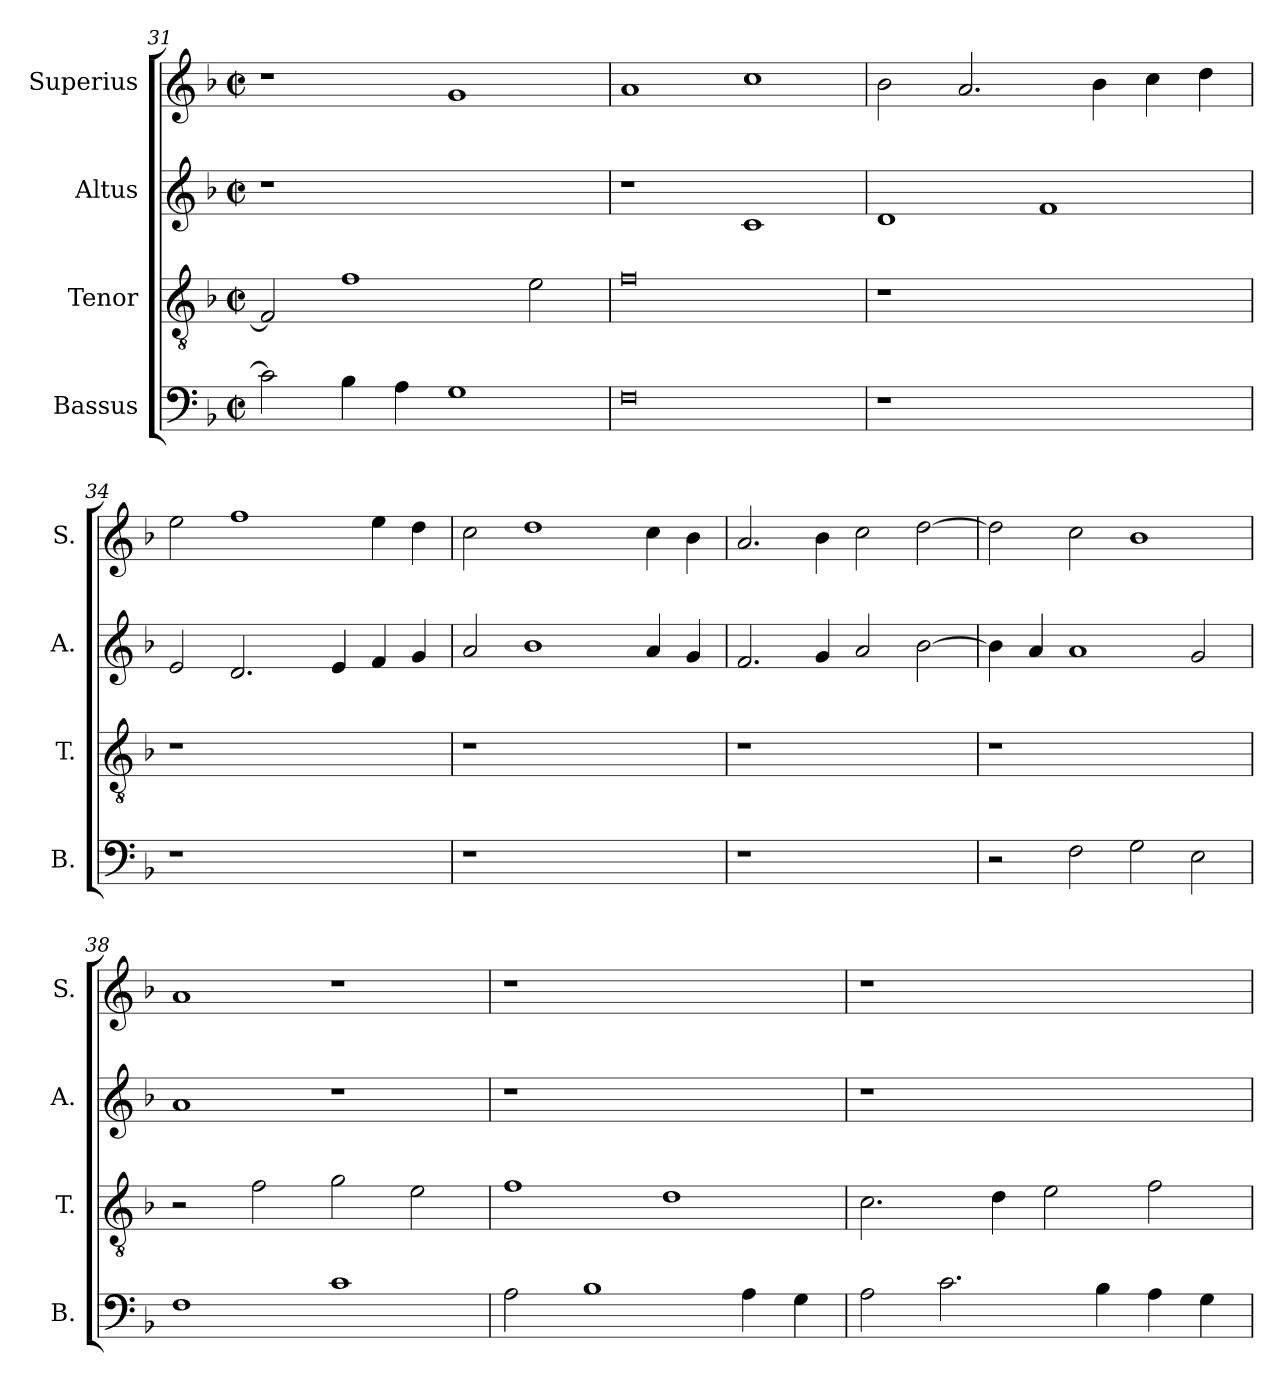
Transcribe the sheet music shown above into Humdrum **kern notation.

**kern	**kern	**kern	**kern
*part4	*part3	*part2	*part1
*staff4	*staff3	*staff2	*staff1
*I"Bassus	*I"Tenor	*I"Altus	*I"Superius
*I'B.	*I'T.	*I'A.	*I'S.
*clefF4	*clefGv2	*clefG2	*clefG2
*	*ITrd7c12	*	*
*k[b-]	*k[b-]	*k[b-]	*k[b-]
*F:	*F:	*F:	*F:
*M2/2	*M2/2	*M2/2	*M2/2
*met(c|)	*met(c|)	*met(c|)	*met(c|)
=31	=31	=31	=31
!	!	!LO:N:vis=1	!
2ci\]	2FFi/]	1r	1r
4B-i\	1Fi	.	.
4Ai\	.	.	.
1Gi	.	1ryy	1gi
.	2Ei\	.	.
=32	=32	=32	=32
0Fi	0Fi	1r	1ai
.	.	1ci	1cci
!!LO:PB:g=z
=33	=33	=33	=33
!LO:N:vis=1	!LO:N:vis=1	!	!
1r	1r	1di	2b-i\
.	.	.	2.ai/
1ryy	1ryy	1fi	.
.	.	.	4b-i\
.	.	.	4cci\
.	.	.	4ddi\
=34	=34	=34	=34
!LO:N:vis=1	!LO:N:vis=1	!	!
1r	1r	2ei/	2eei\
.	.	2.di/	1ffi
1ryy	1ryy	.	.
.	.	4ei/	.
.	.	4fi/	4eei\
.	.	4gi/	4ddi\
=35	=35	=35	=35
!LO:N:vis=1	!LO:N:vis=1	!	!
1r	1r	2ai/	2cci\
.	.	1b-i	1ddi
1ryy	1ryy	.	.
.	.	4ai/	4cci\
.	.	4gi/	4b-i\
=36	=36	=36	=36
!LO:N:vis=1	!LO:N:vis=1	!	!
1r	1r	2.fi/	2.ai/
.	.	4gi/	4b-i\
1ryy	1ryy	2ai/	2cci\
.	.	[>2b-i\	[>2ddi\
=37	=37	=37	=37
!	!LO:N:vis=1	!	!
2r	1r	4b-i\]	2ddi\]
.	.	4ai/	.
2Fi\	.	1ai	2cci\
2Gi\	1ryy	.	1b-i
2Ei\	.	2gi/	.
!!LO:LB:g=z
=38	=38	=38	=38
1Fi	2r	1ai	1ai
.	2Fi\	.	.
1ci	2Gi\	1r	1r
.	2Ei\	.	.
=39	=39	=39	=39
!	!	!LO:N:vis=1	!LO:N:vis=1
2Ai\	1Fi	1r	1r
1B-i	.	.	.
.	1Di	1ryy	1ryy
4Ai\	.	.	.
4Gi\	.	.	.
=40	=40	=40	=40
!	!	!LO:N:vis=1	!LO:N:vis=1
2Ai\	2.Ci\	1r	1r
2.ci\	.	.	.
.	4Di\	.	.
.	2Ei\	1ryy	1ryy
4B-i\	.	.	.
4Ai\	2Fi\	.	.
4Gi\	.	.	.
=	=	=	=
*-	*-	*-	*-
